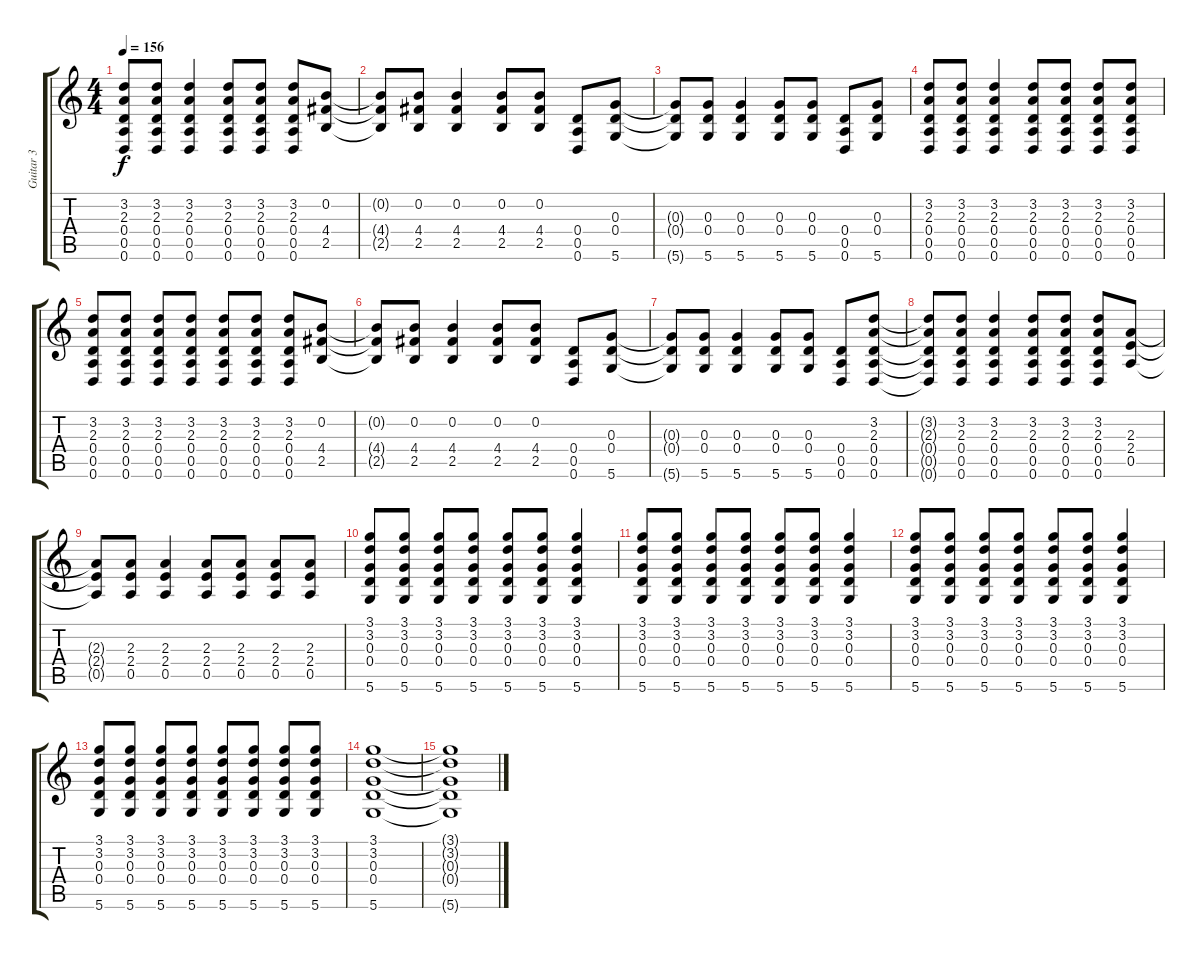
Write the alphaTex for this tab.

\track ("Guitar 3" "Guitar 3") {instrument distortionguitar}
\staff {score tabs}
\tuning (E4 B3 G3 D3 A2 D2) {hide}
\ts (4 4)
\tempo 156
\clef g2
\ks c
(3.2 2.3 0.4 0.5 0.6).8{dy f} (3.2 2.3 0.4 0.5 0.6).8 (3.2 2.3 0.4 0.5 0.6).4 (3.2 2.3 0.4 0.5 0.6).8 (3.2 2.3 0.4 0.5 0.6).8 (3.2 2.3 0.4 0.5 0.6).8 (0.2 4.4 2.5).8 |
(0.2{t} 4.4{t} 2.5{t}).8 (0.2 4.4 2.5).8 (0.2 4.4 2.5).4 (0.2 4.4 2.5).8 (0.2 4.4 2.5).8 (0.4 0.5 0.6).8 (0.3 0.4 5.6).8 |
(0.3{t} 0.4{t} 5.6{t}).8 (0.3 0.4 5.6).8 (0.3 0.4 5.6).4 (0.3 0.4 5.6).8 (0.3 0.4 5.6).8 (0.4 0.5 0.6).8 (0.3 0.4 5.6).8 |
(3.2 2.3 0.4 0.5 0.6).8 (3.2 2.3 0.4 0.5 0.6).8 (3.2 2.3 0.4 0.5 0.6).4 (3.2 2.3 0.4 0.5 0.6).8 (3.2 2.3 0.4 0.5 0.6).8 (3.2 2.3 0.4 0.5 0.6).8 (3.2 2.3 0.4 0.5 0.6).8 |
(3.2 2.3 0.4 0.5 0.6).8 (3.2 2.3 0.4 0.5 0.6).8 (3.2 2.3 0.4 0.5 0.6).8 (3.2 2.3 0.4 0.5 0.6).8 (3.2 2.3 0.4 0.5 0.6).8 (3.2 2.3 0.4 0.5 0.6).8 (3.2 2.3 0.4 0.5 0.6).8 (0.2 4.4 2.5).8 |
(0.2{t} 4.4{t} 2.5{t}).8 (0.2 4.4 2.5).8 (0.2 4.4 2.5).4 (0.2 4.4 2.5).8 (0.2 4.4 2.5).8 (0.4 0.5 0.6).8 (0.3 0.4 5.6).8 |
(0.3{t} 0.4{t} 5.6{t}).8 (0.3 0.4 5.6).8 (0.3 0.4 5.6).4 (0.3 0.4 5.6).8 (0.3 0.4 5.6).8 (0.4 0.5 0.6).8 (3.2 2.3 0.4 0.5 0.6).8 |
(3.2{t} 2.3{t} 0.4{t} 0.5{t} 0.6{t}).8 (3.2 2.3 0.4 0.5 0.6).8 (3.2 2.3 0.4 0.5 0.6).4 (3.2 2.3 0.4 0.5 0.6).8 (3.2 2.3 0.4 0.5 0.6).8 (3.2 2.3 0.4 0.5 0.6).8 (2.3 2.4 0.5).8 |
(2.3{t} 2.4{t} 0.5{t}).8 (2.3 2.4 0.5).8 (2.3 2.4 0.5).4 (2.3 2.4 0.5).8 (2.3 2.4 0.5).8 (2.3 2.4 0.5).8 (2.3 2.4 0.5).8 |
(3.1 3.2 0.3 0.4 5.6).8 (3.1 3.2 0.3 0.4 5.6).8 (3.1 3.2 0.3 0.4 5.6).8 (3.1 3.2 0.3 0.4 5.6).8 (3.1 3.2 0.3 0.4 5.6).8 (3.1 3.2 0.3 0.4 5.6).8 (3.1 3.2 0.3 0.4 5.6).4 |
(3.1 3.2 0.3 0.4 5.6).8 (3.1 3.2 0.3 0.4 5.6).8 (3.1 3.2 0.3 0.4 5.6).8 (3.1 3.2 0.3 0.4 5.6).8 (3.1 3.2 0.3 0.4 5.6).8 (3.1 3.2 0.3 0.4 5.6).8 (3.1 3.2 0.3 0.4 5.6).4 |
(3.1 3.2 0.3 0.4 5.6).8 (3.1 3.2 0.3 0.4 5.6).8 (3.1 3.2 0.3 0.4 5.6).8 (3.1 3.2 0.3 0.4 5.6).8 (3.1 3.2 0.3 0.4 5.6).8 (3.1 3.2 0.3 0.4 5.6).8 (3.1 3.2 0.3 0.4 5.6).4 |
(3.1 3.2 0.3 0.4 5.6).8 (3.1 3.2 0.3 0.4 5.6).8 (3.1 3.2 0.3 0.4 5.6).8 (3.1 3.2 0.3 0.4 5.6).8 (3.1 3.2 0.3 0.4 5.6).8 (3.1 3.2 0.3 0.4 5.6).8 (3.1 3.2 0.3 0.4 5.6).8 (3.1 3.2 0.3 0.4 5.6).8 |
(3.1 3.2 0.3 0.4 5.6).1 |
(3.1{t} 3.2{t} 0.3{t} 0.4{t} 5.6{t}).1
